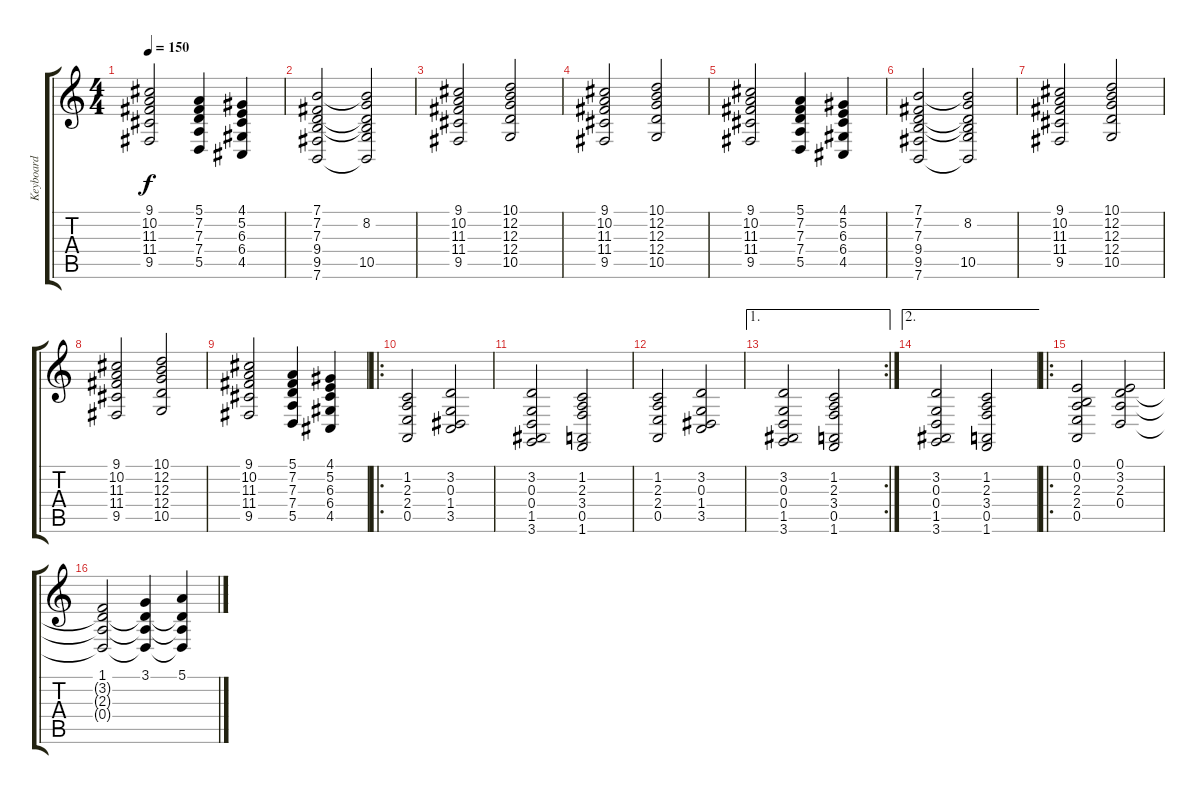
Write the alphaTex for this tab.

\track ("Keyboard" "Keyboard") {instrument choiraahs}
\staff {score tabs}
\tuning (E4 B3 G3 D3 A2 E2) {hide}
\ts (4 4)
\tempo 150
\clef g2
\ks c
(9.1 10.2 11.3 11.4 9.5).2{dy f} (5.1 7.2 7.3 7.4 5.5).4 (4.1 5.2 6.3 6.4 4.5).4 |
(7.1 7.2 7.3 9.4 9.5 7.6).2 (7.1{t} 8.2 7.3{t} 9.4{t} 10.5 7.6{t}).2 |
(9.1 10.2 11.3 11.4 9.5).2 (10.1 12.2 12.3 12.4 10.5).2 |
(9.1 10.2 11.3 11.4 9.5).2 (10.1 12.2 12.3 12.4 10.5).2 |
(9.1 10.2 11.3 11.4 9.5).2 (5.1 7.2 7.3 7.4 5.5).4 (4.1 5.2 6.3 6.4 4.5).4 |
(7.1 7.2 7.3 9.4 9.5 7.6).2 (7.1{t} 8.2 7.3{t} 9.4{t} 10.5 7.6{t}).2 |
(9.1 10.2 11.3 11.4 9.5).2 (10.1 12.2 12.3 12.4 10.5).2 |
(9.1 10.2 11.3 11.4 9.5).2 (10.1 12.2 12.3 12.4 10.5).2 |
(9.1 10.2 11.3 11.4 9.5).2 (5.1 7.2 7.3 7.4 5.5).4 (4.1 5.2 6.3 6.4 4.5).4 |
\ro
(1.2 2.3 2.4 0.5).2 (3.2 0.3 1.4 3.5).2 |
(3.2 0.3 0.4 1.5 3.6).2 (1.2 2.3 3.4 0.5 1.6).2 |
(1.2 2.3 2.4 0.5).2 (3.2 0.3 1.4 3.5).2 |
\ae 1
\rc 2
(3.2 0.3 0.4 1.5 3.6).2 (1.2 2.3 3.4 0.5 1.6).2 |
\ae 2
(3.2 0.3 0.4 1.5 3.6).2 (1.2 2.3 3.4 0.5 1.6).2 |
\ro
(0.1 0.2 2.3 2.4 0.5).2 (0.1 3.2 2.3 0.4).2 |
(1.1 3.2{t} 2.3{t} 0.4{t}).2 (3.1 3.2{t} 2.3{t} 0.4{t}).4 (5.1 3.2{t} 2.3{t} 0.4{t}).4
